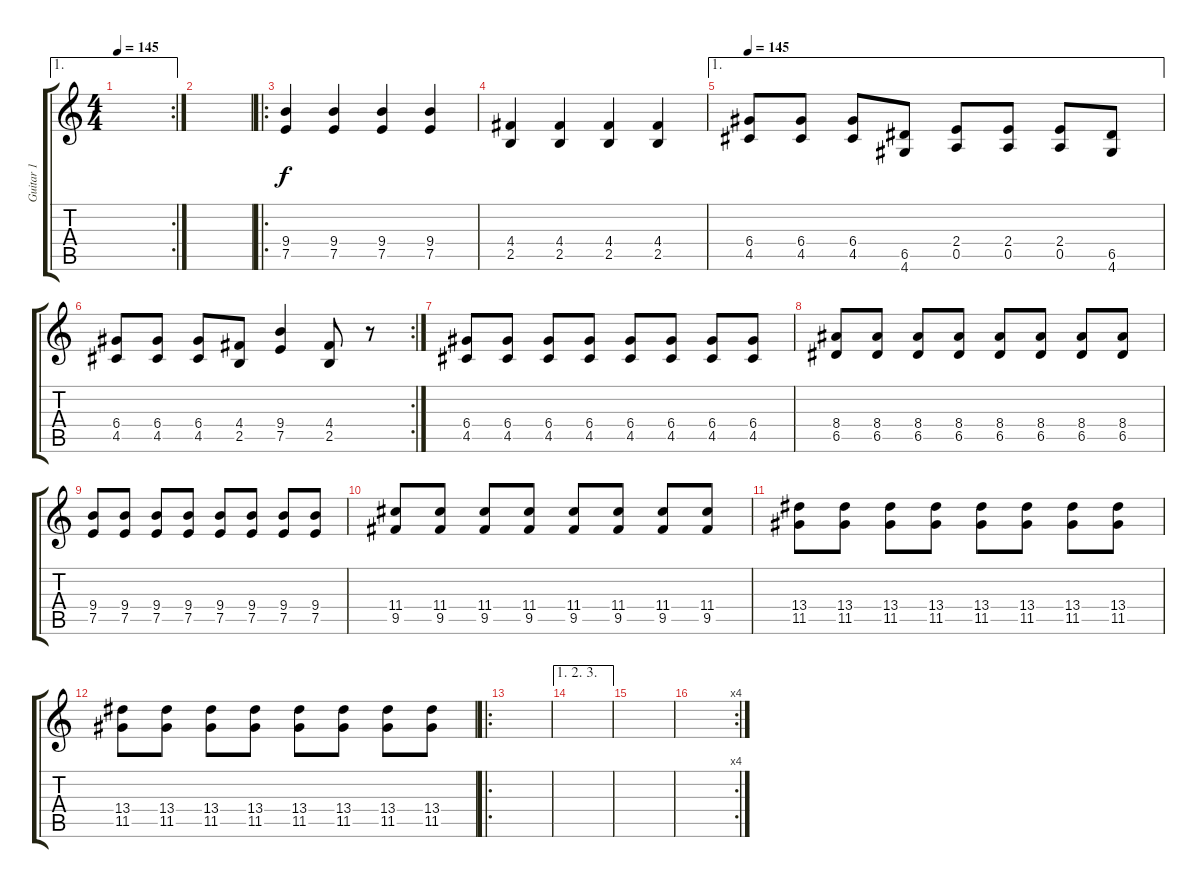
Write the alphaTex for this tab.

\track ("Guitar 1" "Guitar 1") {instrument distortionguitar}
\staff {score tabs}
\tuning (E4 B3 G3 D3 A2 E2) {hide}
\ae 1
\rc 2
\ts (4 4)
\tempo 145
\clef g2
\ks c
|
|
\ro
(9.4 7.5).4 (9.4 7.5).4 (9.4 7.5).4 (9.4 7.5).4 |
(4.4 2.5).4 (4.4 2.5).4 (4.4 2.5).4 (4.4 2.5).4 |
\ae 1
\tempo 145
(6.4 4.5).8 (6.4 4.5).8 (6.4 4.5).8 (6.5 4.6).8 (2.4 0.5).8 (2.4 0.5).8 (2.4 0.5).8 (6.5 4.6).8 |
\rc 2
(6.4 4.5).8 (6.4 4.5).8 (6.4 4.5).8 (4.4 2.5).8 (9.4 7.5).4 (4.4 2.5).8 r.8 |
(6.4 4.5).8 (6.4 4.5).8 (6.4 4.5).8 (6.4 4.5).8 (6.4 4.5).8 (6.4 4.5).8 (6.4 4.5).8 (6.4 4.5).8 |
(8.4 6.5).8 (8.4 6.5).8 (8.4 6.5).8 (8.4 6.5).8 (8.4 6.5).8 (8.4 6.5).8 (8.4 6.5).8 (8.4 6.5).8 |
(9.4 7.5).8 (9.4 7.5).8 (9.4 7.5).8 (9.4 7.5).8 (9.4 7.5).8 (9.4 7.5).8 (9.4 7.5).8 (9.4 7.5).8 |
(11.4 9.5).8 (11.4 9.5).8 (11.4 9.5).8 (11.4 9.5).8 (11.4 9.5).8 (11.4 9.5).8 (11.4 9.5).8 (11.4 9.5).8 |
(13.4 11.5).8 (13.4 11.5).8 (13.4 11.5).8 (13.4 11.5).8 (13.4 11.5).8 (13.4 11.5).8 (13.4 11.5).8 (13.4 11.5).8 |
(13.4 11.5).8 (13.4 11.5).8 (13.4 11.5).8 (13.4 11.5).8 (13.4 11.5).8 (13.4 11.5).8 (13.4 11.5).8 (13.4 11.5).8 |
\ro
|
\ae (1 2 3)
|
|
\rc 4
